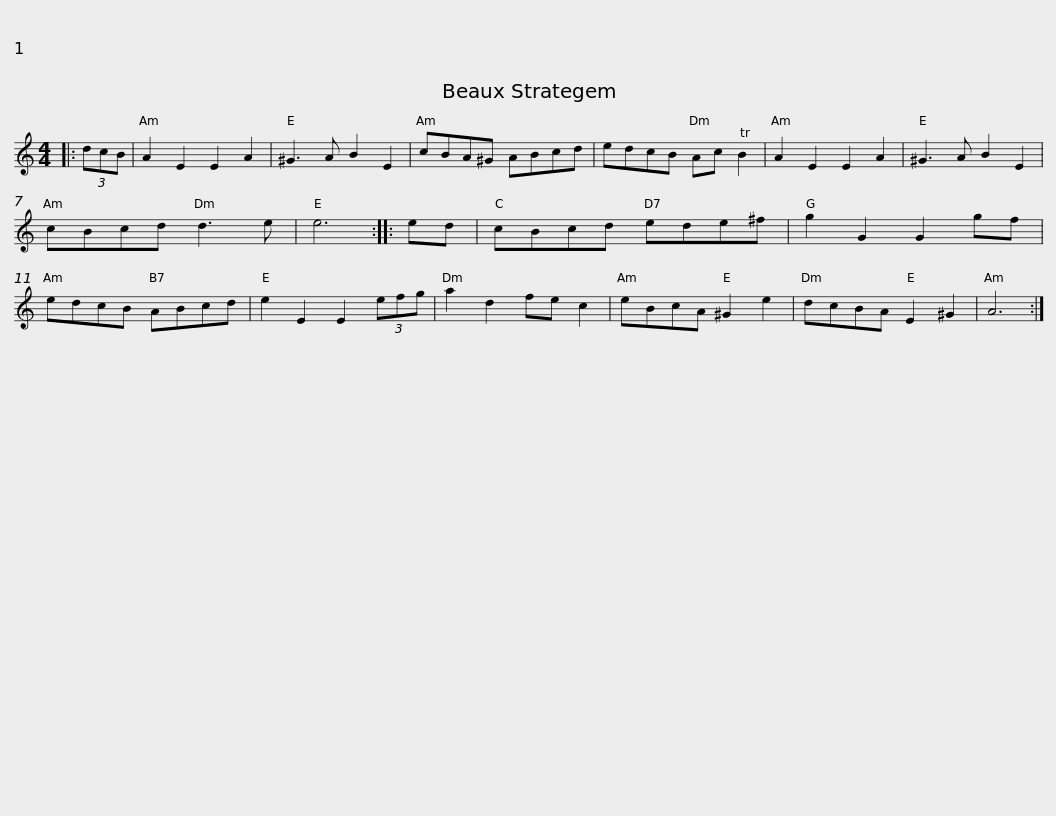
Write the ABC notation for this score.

X:1
L:1/8
M:4/4
I:linebreak $
K:C
V:1 treble
V:1
|: (3dcB | A2 E2 E2 A2 | ^G3 A B2 E2 | cBA^G ABcd | edcB Ac TB2 | %5
 A2 E2 E2 A2 | ^G3 A B2 E2 |$ cBcd d3 e | e6 :: ed | %10
 cBcd ede^f | g2 G2 G2 gf | edcB ABcd | e2 E2 E2 (3efg | a2 d2 fe c2 |$ %15
 eBcA ^G2 e2 | dcBA E2 ^G2 | A6 :| %18
